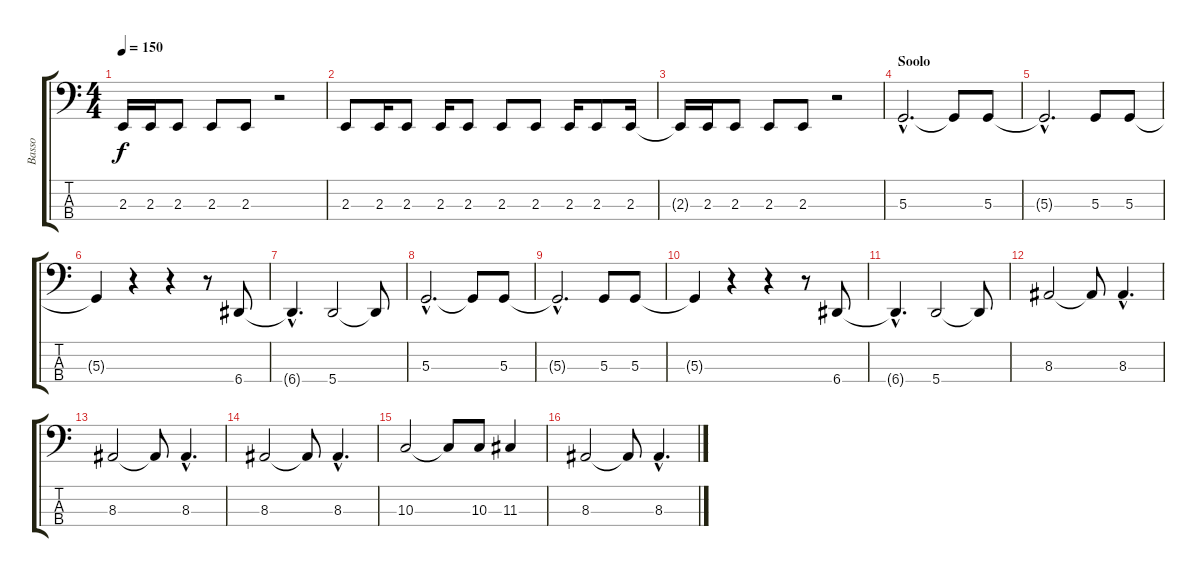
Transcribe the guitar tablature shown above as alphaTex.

\track ("Basso" "Basso") {instrument electricbasspick}
\staff {score tabs}
\tuning (D2 A1 D1 A0) {hide}
\ts (4 4)
\tempo 150
\clef f4
\ks c
2.3{t}.16{dy f} 2.3.16 2.3.8 2.3.8 2.3.8 r.2 |
2.3.8 2.3.16 2.3.8 2.3.16 2.3.8 2.3.8 2.3.8 2.3.16 2.3.8 2.3.16 |
2.3{t}.16 2.3.16 2.3.8 2.3.8 2.3.8 r.2 |
\section ("" "Soolo")
5.3{hac}.2{d} 5.3{t}.8 5.3.8 |
5.3{hac t}.2{d} 5.3.8 5.3.8 |
5.3{t}.4 r.4 r.4 r.8 6.4.8 |
6.4{hac t}.4{d} 5.4.2 5.4{t}.8 |
5.3{hac}.2{d} 5.3{t}.8 5.3.8 |
5.3{hac t}.2{d} 5.3.8 5.3.8 |
5.3{t}.4 r.4 r.4 r.8 6.4.8 |
6.4{hac t}.4{d} 5.4.2 5.4{t}.8 |
8.3.2 8.3{t}.8 8.3{hac}.4{d} |
8.3.2 8.3{t}.8 8.3{hac}.4{d} |
8.3.2 8.3{t}.8 8.3{hac}.4{d} |
10.3.2 10.3{t}.8 10.3.8 11.3.4 |
8.3.2 8.3{t}.8 8.3{hac}.4{d}
